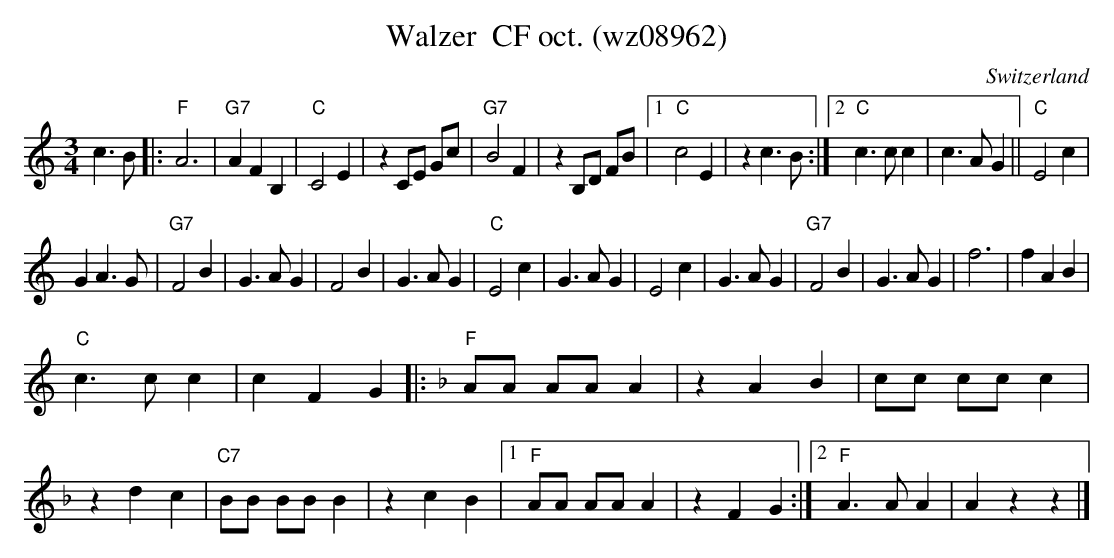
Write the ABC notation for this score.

X:1
T:Walzer  CF oct. (wz08962)
M:3/4
L:1/4
O:Switzerland
K:C major
c>B |: "F"A3 | "G7"AFB, | "C"C2E | zC/2E/2 G/2c/2 | "G7"B2F | zB,/2D/2 F/2B/2 |1 "C"c2E | zc>B :|2 "C"c>cc | c>AG || "C"E2c |
GA>G | "G7"F2B | G>AG | F2B | G>AG | "C"E2c | G>AG | E2c | G>AG | "G7"F2B | G>AG | f3 | fAB |
"C"c>cc | cFG |: [K:F] "F"A/2A/2 A/2A/2 A | zAB | c/2c/2 c/2c/2 c | zdc | "C7"B/2B/2 B/2B/2B | zcB |1 "F"A/2A/2 A/2A/2 A | zFG :|2 "F"A>AA | Azz |]
